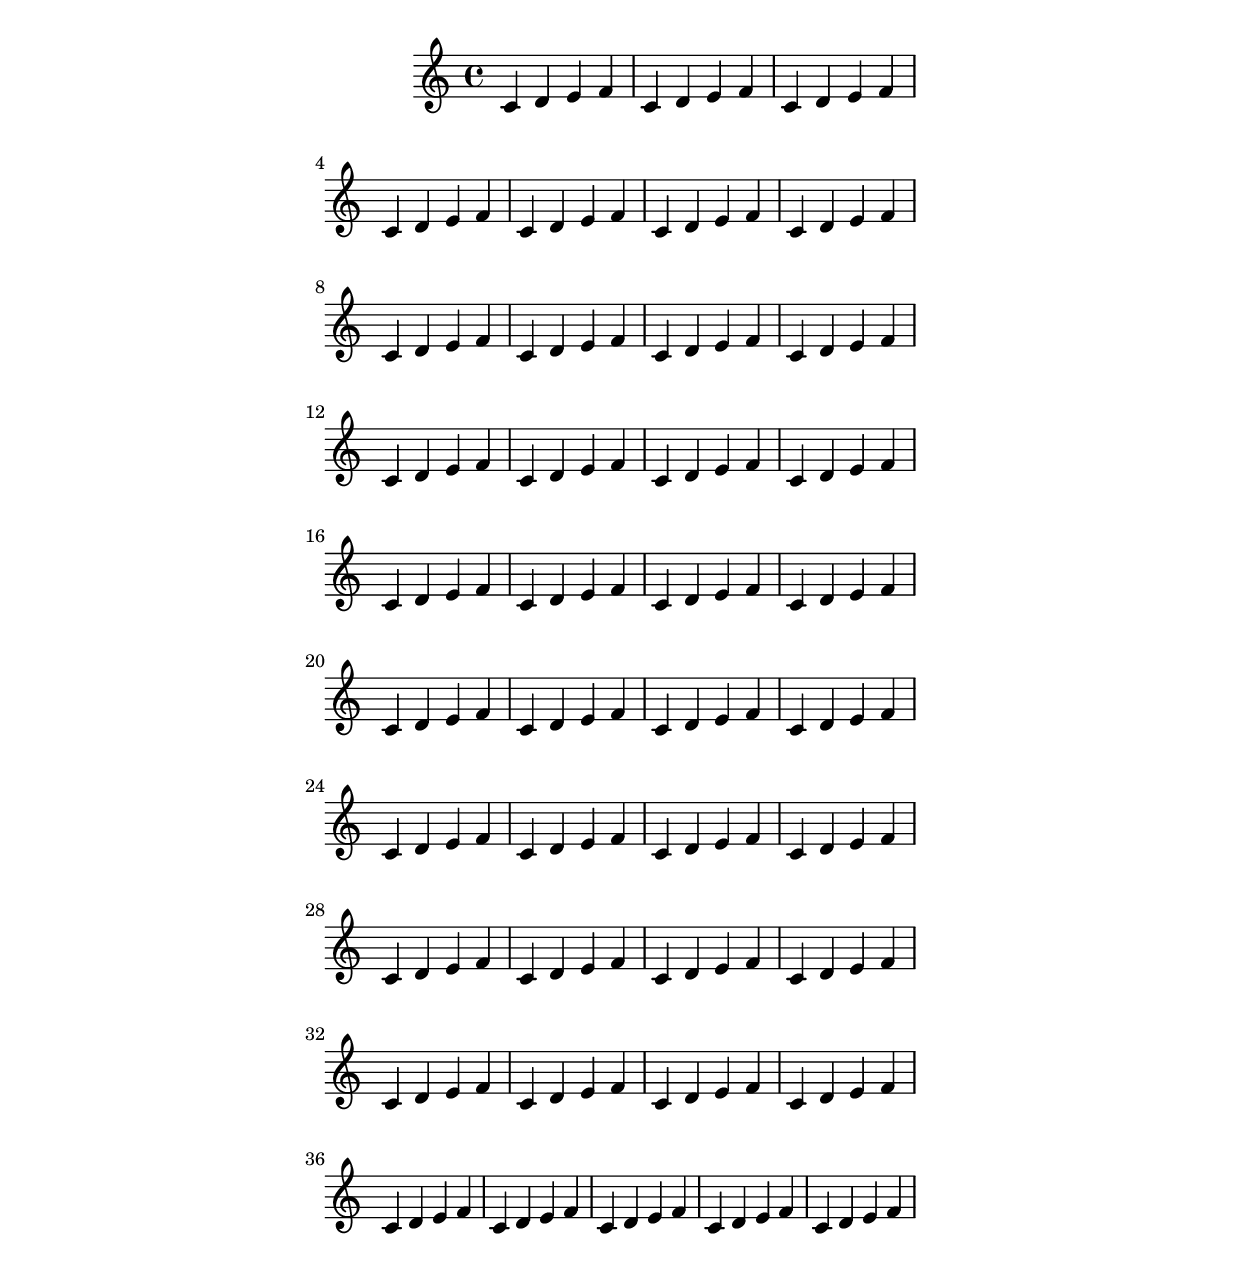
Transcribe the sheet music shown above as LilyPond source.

\version "2.14.0"

\header {
  texidoc = "If only line-width is given, systems are horizontally centered."
}

someNotes = \relative c' { \repeat unfold 40 { c4 d e f } }

\paper {
  line-width = 100 \mm
}

\book {
  \score { \someNotes }
}
